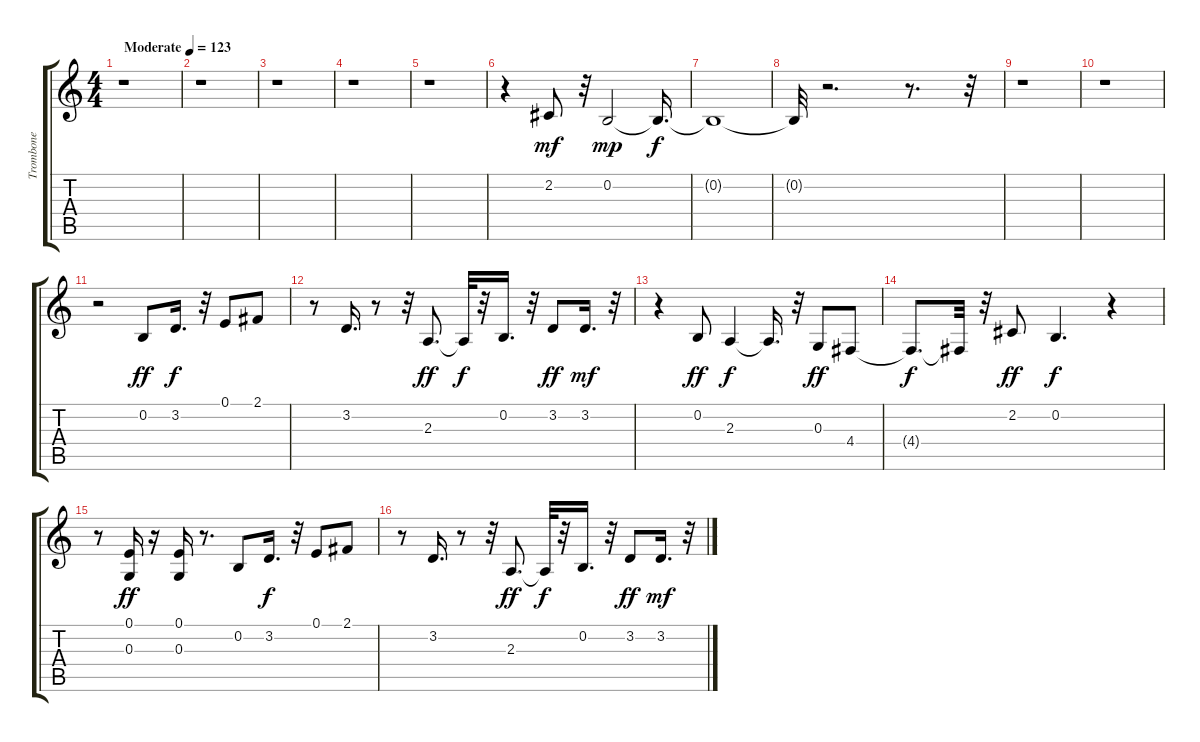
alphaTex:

\track ("Trombone" "Trombone") {instrument trombone}
\staff {score tabs}
\tuning (E4 B3 G3 D3 A2 E2) {hide}
\ts (4 4)
\tempo (123 "Moderate")
\clef g2
\ks c
r.1{dy mf instrument trombone} |
r.1 |
r.1 |
r.1 |
r.1 |
r.4 2.2.8 r.32 0.2.2{dy mp} 0.2{t}.16{d dy f} |
0.2{t}.1 |
0.2{t}.32 r.2{d} r.8{d} r.32 |
r.1 |
r.1 |
r.2 0.2.8{dy ff} 3.2.16{d dy f} r.32 0.1.8 2.1.8 |
r.8 3.2.16{d} r.8 r.32 2.3.8{d dy ff} 2.3{t}.32{dy f} r.32 0.2.16{d} r.32 3.2.8{dy ff} 3.2.16{d dy mf} r.32 |
r.4 0.2.8{dy ff} 2.3.4{dy f} 2.3{t}.16{d} r.32 0.3.8{dy ff} 4.4.8 |
4.4{t}.8{d dy f} 4.4{t}.32 r.32 2.2.8{dy ff} 0.2.4{d dy f} r.4 |
r.8 (0.1 0.3).16{dy ff} r.16 (0.1 0.3).16 r.8{d} 0.2.8 3.2.16{d dy f} r.32 0.1.8 2.1.8 |
r.8 3.2.16{d} r.8 r.32 2.3.8{d dy ff} 2.3{t}.32{dy f} r.32 0.2.16{d} r.32 3.2.8{dy ff} 3.2.16{d dy mf} r.32
